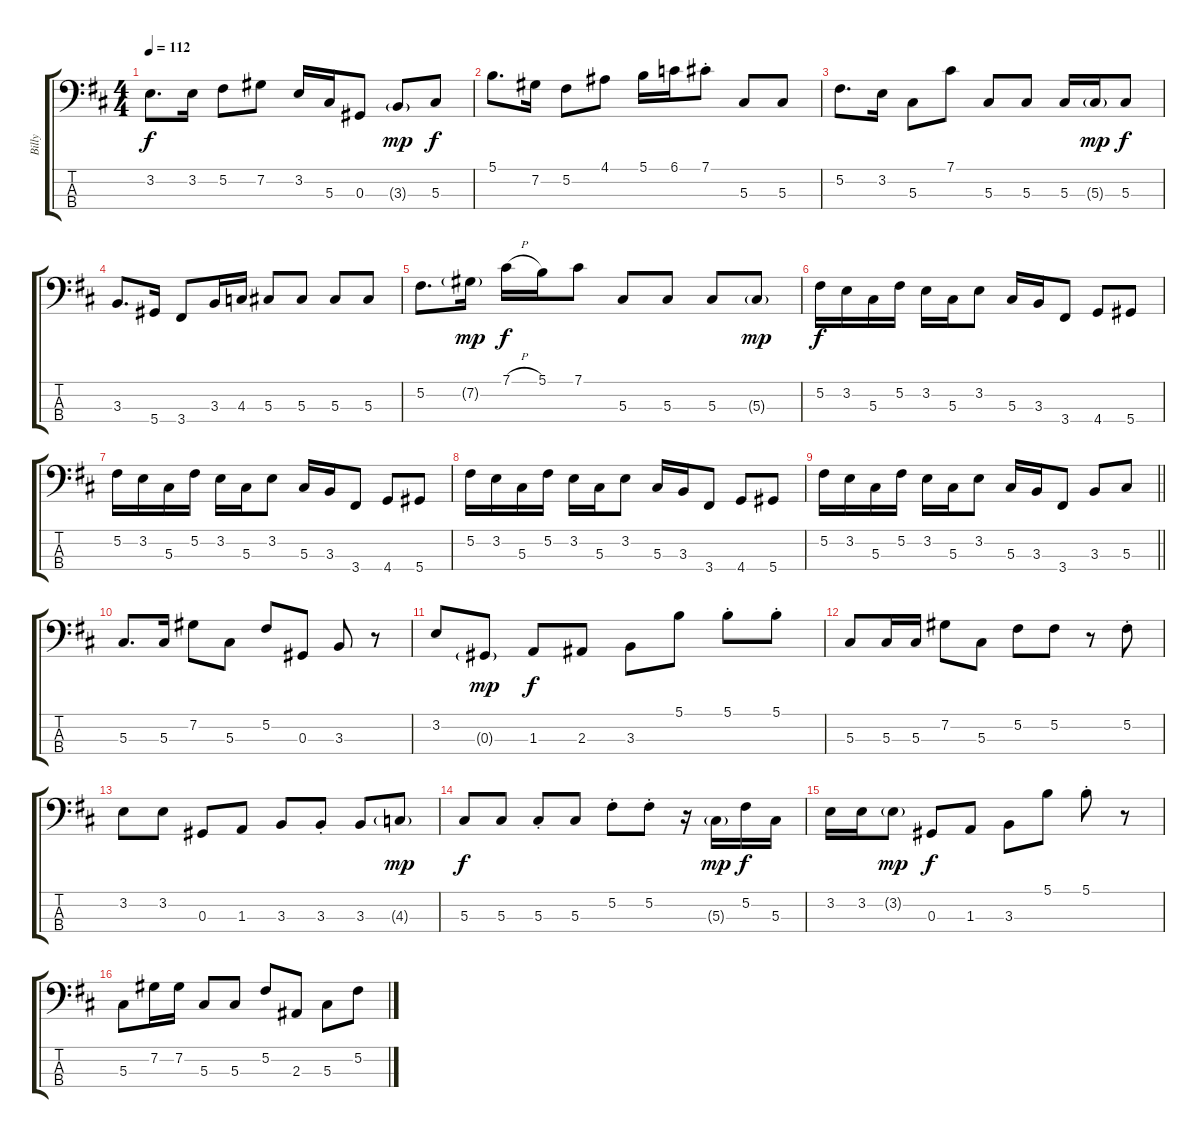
\track ("Billy" "Billy") {instrument electricbassfinger}
\staff {score tabs}
\tuning (Gb2 Db2 Ab1 Eb1) {hide}
\ts (4 4)
\tempo 112
\clef f4
\ks d
3.2.8{d dy f} 3.2.16 5.2.8 7.2.8 3.2.16 5.3.16 0.3.8 3.3{g}.8{dy mp} 5.3.8{dy f} |
5.1.8{d} 7.2.16 5.2.8 4.1.8 5.1.16 6.1.16 7.1{st}.8 5.3.8 5.3.8 |
5.2.8{d} 3.2.16 5.3.8 7.1.8 5.3.8 5.3.8 5.3.16 5.3{g}.16{dy mp} 5.3.8{dy f} |
3.3.8{d} 5.4.16 3.4.8 3.3.16 4.3.16 5.3.8 5.3.8 5.3.8 5.3.8 |
5.2.8{d} 7.2{g}.16{dy mp} 7.1{h}.16{dy f} 5.1.16 7.1.8 5.3.8 5.3.8 5.3.8 5.3{g}.8{dy mp} |
5.2.16{dy f} 3.2.16 5.3.16 5.2.16 3.2.16 5.3.16 3.2.8 5.3.16 3.3.16 3.4.8 4.4.8 5.4.8 |
5.2.16 3.2.16 5.3.16 5.2.16 3.2.16 5.3.16 3.2.8 5.3.16 3.3.16 3.4.8 4.4.8 5.4.8 |
5.2.16 3.2.16 5.3.16 5.2.16 3.2.16 5.3.16 3.2.8 5.3.16 3.3.16 3.4.8 4.4.8 5.4.8 |
\barLineRight lightlight
5.2.16 3.2.16 5.3.16 5.2.16 3.2.16 5.3.16 3.2.8 5.3.16 3.3.16 3.4.8 3.3.8 5.3.8 |
5.3.8{d} 5.3.16 7.2.8 5.3.8 5.2.8 0.3.8 3.3.8 r.8 |
3.2.8 0.3{g}.8{dy mp} 1.3.8{dy f} 2.3.8 3.3.8 5.1.8 5.1{st}.8 5.1{st}.8 |
5.3.8 5.3.16 5.3.16 7.2.8 5.3.8 5.2.8 5.2.8 r.8 5.2{st}.8 |
3.2.8 3.2.8 0.3.8 1.3.8 3.3.8 3.3{st}.8 3.3.8 4.3{g}.8{dy mp} |
5.3.8{dy f} 5.3.8 5.3{st}.8 5.3.8 5.2{st}.8 5.2{st}.8 r.16 5.3{g}.16{dy mp} 5.2.16{dy f} 5.3.16 |
3.2.16 3.2.16 3.2{g}.8{dy mp} 0.3.8{dy f} 1.3.8 3.3.8 5.1.8 5.1{st}.8 r.8 |
5.3.8 7.2.16 7.2.16 5.3.8 5.3.8 5.2.8 2.3.8 5.3.8 5.2.8
